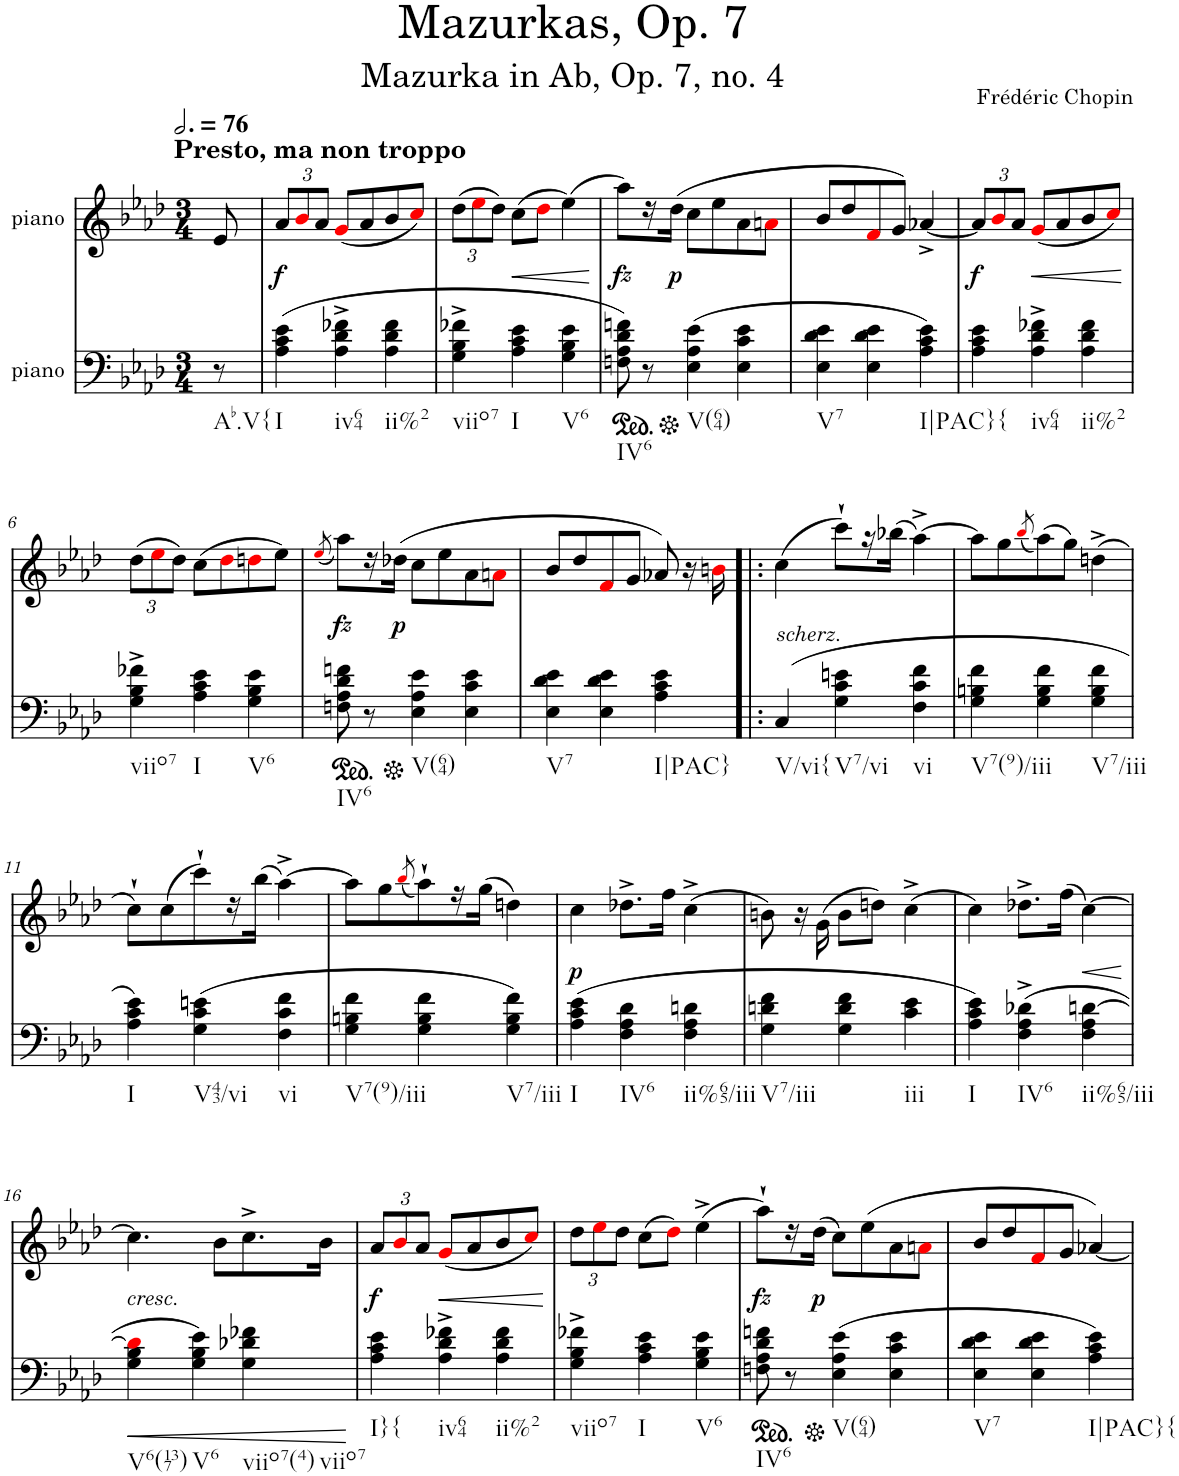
**kern	**dynam	**kern	**dynam
*part2	*part2	*part1	*part1
*staff2	*staff2	*staff1	*staff1
*I"piano	*	*I"piano	*
*I'Pno	*	*I'Pno	*
*clefF4	*	*clefG2	*
*k[b-e-a-d-]	*	*k[b-e-a-d-]	*
*A-:	*	*A-:	*
*M3/4	*	*M3/4	*
*MM228	*	*MM228	*
=	=	=	=
!	!	!LO:TX:a:B:t=Presto, ma non troppo	!
!LO:TX:b:t=Ab.V{	!	!	!
8r	.	8e-/	.
=1	=1	=1	=1
*	*	*Xbrackettup	*
!LO:TX:b:t=I	!	!	!
!	!	!	!LO:DY:b
(4A-\ 4c\ 4e-\	.	12a-/L	f
.	.	12b-i/	.
.	.	12a-/J	.
!LO:TX:b:t=iv64	!	!	!
4A-\^ 4d-\^ 4f-X\^	.	(8gi/L	.
.	.	8a-/	.
!LO:TX:b:t=ii%2	!	!	!
4A-\ 4d-\ 4f-\	.	8b-/	.
.	.	8cci/J)	.
=2	=2	=2	=2
!LO:TX:b:t=viio7	!	!	!
4G\^ 4B-\^ 4f-X\^	.	(12dd-\L	.
.	.	12ee-i\	.
.	.	12dd-\J)	.
!LO:TX:b:t=I	!	!	!
!	!	!	!LO:HP:b
4A-\ 4c\ 4e-\	.	(8cc\L	<
.	.	8dd-i\J	.
!LO:TX:b:t=V6	!	!	!
4G\ 4B-\ 4e-\	.	(4ee-\)	.
.	.	.	[
=3	=3	=3	=3
*ped	*	*	*
!LO:TX:b:t=IV6	!	!	!
!	!	!	!LO:DY:b
8Fn\ 8A-\ 8d-\ 8fn\)	.	8aa-\L)	fz
8r	.	16r	.
!	!	!	!LO:DY:b
.	.	(16dd-\JJ	p
*Xped	*	*	*
!LO:TX:b:t=V(64)	!	!	!
(4E-\ 4A-\ 4e-\	.	8cc\L	.
.	.	8ee-\	.
4E-\ 4c\ 4e-\	.	8a-\	.
.	.	8ani\J	.
=4	=4	=4	=4
!LO:TX:b:t=V7	!	!	!
4E-\ 4d-\ 4e-\	.	8b-/L	.
.	.	8dd-/	.
4E-\ 4d-\ 4e-\	.	8fi/	.
.	.	8g/J)	.
!LO:TX:b:t=I|PAC}{	!	!	!
4A-\ 4c\ 4e-\)	.	[4a-X^/	.
=5	=5	=5	=5
!	!	!	!LO:DY:b
4A-\ 4c\ 4e-\	.	12a-/L]	f
.	.	12b-i/	.
.	.	12a-/J	.
!LO:TX:b:t=iv64	!	!	!
!	!	!	!LO:HP:b
4A-\^ 4d-\^ 4f-X\^	.	(8gi/L	<
.	.	8a-/	.
!LO:TX:b:t=ii%2	!	!	!
4A-\ 4d-\ 4f-\	.	8b-/	.
.	.	8cci/J)	.
.	.	.	[
!!LO:LB:g=z
=6	=6	=6	=6
!LO:TX:b:t=viio7	!	!	!
4G\^ 4B-\^ 4f-X\^	.	(12dd-\L	.
.	.	12ee-i\	.
.	.	12dd-\J)	.
!LO:TX:b:t=I	!	!	!
4A-\ 4c\ 4e-\	.	(8cc\L	.
.	.	8dd-i\	.
!LO:TX:b:t=V6	!	!	!
4G\ 4B-\ 4e-\	.	8ddni\	.
.	.	8ee-\J)	.
=7	=7	=7	=7
.	.	(8qee-i/	.
*ped	*	*	*
!LO:TX:b:t=IV6	!	!	!
!	!	!	!LO:DY:b
8Fn\ 8A-\ 8d-\ 8fn\	.	8aa-\L)	fz
8r	.	16r	.
!	!	!	!LO:DY:b
.	.	(16dd-X\JJ	p
*Xped	*	*	*
!LO:TX:b:t=V(64)	!	!	!
4E-\ 4A-\ 4e-\	.	8cc\L	.
.	.	8ee-\	.
4E-\ 4c\ 4e-\	.	8a-\	.
.	.	8ani\J	.
=8	=8	=8	=8
!LO:TX:b:t=V7	!	!	!
4E-\ 4d-\ 4e-\	.	8b-/L	.
.	.	8dd-/	.
4E-\ 4d-\ 4e-\	.	8fi/	.
.	.	8g/J	.
!LO:TX:b:t=I|PAC}	!	!	!
4A-\ 4c\ 4e-\	.	8a-X/)	.
.	.	16r	.
.	.	16bni\	.
=9!|:	=9!|:	=9!|:	=9!|:
!	!	!LO:TX:b:i:t=scherz.	!
!LO:TX:b:t=V/vi{	!	!	!
(4C/	.	(4cc\	.
!LO:TX:b:t=V7/vi	!	!	!
4G\ 4c\ 4en\	.	8ccc`\L)	.
.	.	16r	.
.	.	(16bb-X\JJ	.
!LO:TX:b:t=vi	!	!	!
4F\ 4c\ 4f\	.	[4aa-^\)	.
=10	=10	=10	=10
!LO:TX:b:t=V7(9)/iii	!	!	!
4G\ 4Bn\ 4f\	.	8aa-\L]	.
.	.	8gg\	.
.	.	(8qbb-i/	.
4G\ 4B\ 4f\	.	(8aa-\)	.
.	.	8gg\J)	.
!LO:TX:b:t=V7/iii	!	!	!
4G\ 4B\ 4f\	.	(4ddn^\	.
!!LO:LB:g=z
=11	=11	=11	=11
!LO:TX:b:t=I	!	!	!
4A-\ 4c\ 4e-\)	.	8cc`\L)	.
.	.	(8cc\	.
!LO:TX:b:t=V43/vi	!	!	!
(4G\ 4c\ 4en\	.	8ccc`\)	.
.	.	16r	.
.	.	(16bb-\JJ	.
!LO:TX:b:t=vi	!	!	!
4F\ 4c\ 4f\	.	[4aa-^\)	.
=12	=12	=12	=12
!LO:TX:b:t=V7(9)/iii	!	!	!
4G\ 4Bn\ 4f\	.	8aa-\L]	.
.	.	8gg\	.
.	.	(8qbb-i/	.
4G\ 4B\ 4f\	.	8aa-`\)	.
.	.	16r	.
.	.	(16gg\JJ	.
!LO:TX:b:t=V7/iii	!	!	!
4G\ 4B\ 4f\)	.	4ddn\)	.
=13	=13	=13	=13
!LO:TX:b:t=I	!	!	!
!	!	!	!LO:DY:b
(4A-\ 4c\ 4e-\	.	4cc\	p
!LO:TX:b:t=IV6	!	!	!
4F\ 4A-\ 4d-\	.	8.dd-X^\L	.
.	.	16ff\Jk	.
!LO:TX:b:t=ii%65/iii	!	!	!
4F\ 4A-\ 4dn\	.	(4cc^\	.
=14	=14	=14	=14
!LO:TX:b:t=V7/iii	!	!	!
4G\ 4dn\ 4f\	.	8bn\)	.
.	.	16r	.
.	.	(16g\	.
4G\ 4d\ 4f\	.	8b\L	.
.	.	8ddn\J)	.
!LO:TX:b:t=iii	!	!	!
4c\ 4e-\	.	(4cc^\	.
=15	=15	=15	=15
!LO:TX:b:t=I	!	!	!
4A-\ 4c\ 4e-\)	.	4cc\)	.
!LO:TX:b:t=IV6	!	!	!
(4F\^ 4A-\^ 4d-X\^	.	8.dd-X^\L	.
.	.	(16ff\Jk	.
!LO:TX:b:t=ii%65/iii	!	!	!
!	!	!	!LO:HP:b
4F\ 4A-\ [4dn\	.	[4cc\)	<
.	.	.	[
!!LO:LB:g=z
=16	=16	=16	=16
!	!	!LO:TX:b:i:t=cresc.	!
!LO:TX:b:t=V6(137)	!	!	!
!	!LO:HP:b	!	!
4G\ 4B-\ 4di\]	<	4.cc\]	.
!LO:TX:b:t=V6	!	!	!
4G\ 4B-\ 4e-\)	.	.	.
.	.	8b-\L	.
!LO:TX:b:t=viio7(4)	!	!	!
!LO:TX:b:t=viio7	!	!	!
4G\ 4d-X\ 4f-X\	.	8.cc^\	.
.	.	16b-\Jk	.
.	[	.	.
=17	=17	=17	=17
!LO:TX:b:t=I}{	!	!	!
!	!	!	!LO:DY:b
4A-\ 4c\ 4e-\	.	12a-/L	f
.	.	12b-i/	.
.	.	12a-/J	.
!LO:TX:b:t=iv64	!	!	!
!	!	!	!LO:HP:b
4A-\^ 4d-\^ 4f-X\^	.	(8gi/L	<
.	.	8a-/	.
!LO:TX:b:t=ii%2	!	!	!
4A-\ 4d-\ 4f-\	.	8b-/	.
.	.	8cci/J)	.
.	.	.	[
=18	=18	=18	=18
!LO:TX:b:t=viio7	!	!	!
4G\^ 4B-\^ 4f-X\^	.	12dd-\L	.
.	.	12ee-i\	.
.	.	12dd-\J	.
!LO:TX:b:t=I	!	!	!
4A-\ 4c\ 4e-\	.	(8cc\L	.
.	.	8dd-i\J)	.
!LO:TX:b:t=V6	!	!	!
4G\ 4B-\ 4e-\	.	(4ee-^\	.
=19	=19	=19	=19
*ped	*	*	*
!LO:TX:b:t=IV6	!	!	!
!	!	!	!LO:DY:b
8Fn\ 8A-\ 8d-\ 8fn\	.	8aa-`\L)	fz
8r	.	16r	.
!	!	!	!LO:DY:b
.	.	(16dd-\JJ	p
*Xped	*	*	*
!LO:TX:b:t=V(64)	!	!	!
(4E-\ 4A-\ 4e-\	.	8cc\L)	.
.	.	(8ee-\	.
4E-\ 4c\ 4e-\	.	8a-\	.
.	.	8ani\J	.
=20	=20	=20	=20
!LO:TX:b:t=V7	!	!	!
4E-\ 4d-\ 4e-\	.	8b-/L	.
.	.	8dd-/	.
4E-\ 4d-\ 4e-\	.	8fi/	.
.	.	8g/J	.
!LO:TX:b:t=I|PAC}{	!	!	!
4A-\ 4c\ 4e-\)	.	[4a-X/)	.
=	=	=	=
*-	*-	*-	*-
